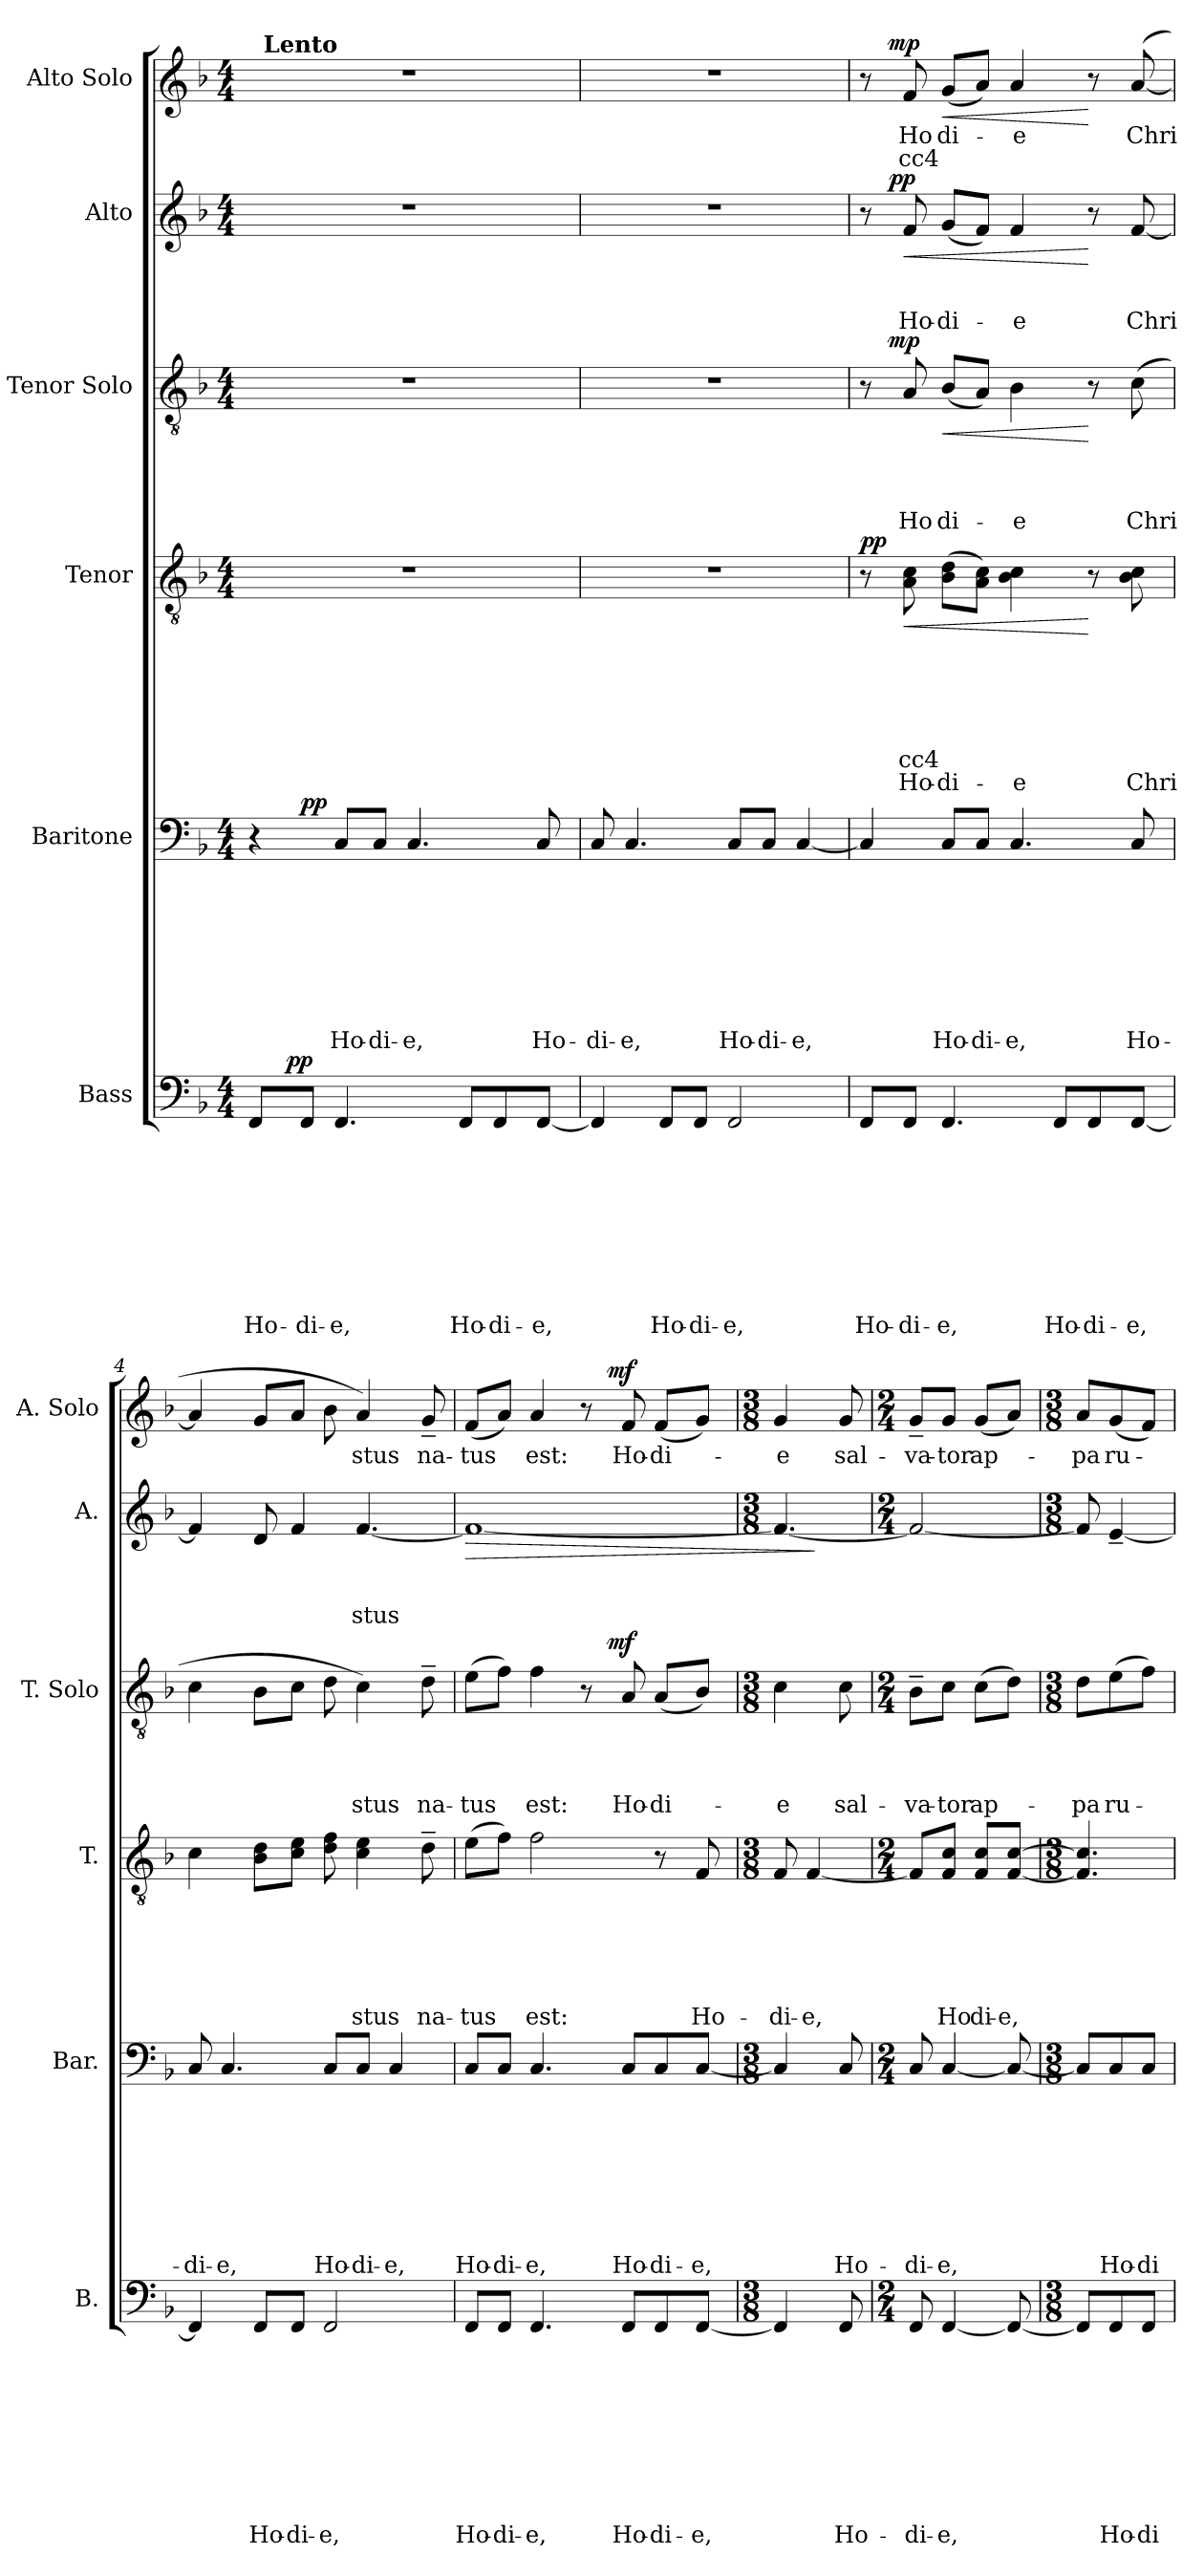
**kern	**text	**text	**text	**text	**text	**text	**text	**text	**text	**dynam	**kern	**text	**text	**text	**text	**text	**text	**text	**text	**dynam	**kern	**text	**text	**text	**text	**text	**text	**text	**dynam	**kern	**text	**text	**text	**text	**dynam	**kern	**text	**text	**text	**dynam	**kern	**text	**text	**dynam
*part6	*part6	*part6	*part6	*part6	*part6	*part6	*part6	*part6	*part6	*part6	*part5	*part5	*part5	*part5	*part5	*part5	*part5	*part5	*part5	*part5	*part4	*part4	*part4	*part4	*part4	*part4	*part4	*part4	*part4	*part3	*part3	*part3	*part3	*part3	*part3	*part2	*part2	*part2	*part2	*part2	*part1	*part1	*part1	*part1
*staff6	*staff6	*staff6	*staff6	*staff6	*staff6	*staff6	*staff6	*staff6	*staff6	*staff6	*staff5	*staff5	*staff5	*staff5	*staff5	*staff5	*staff5	*staff5	*staff5	*staff5	*staff4	*staff4	*staff4	*staff4	*staff4	*staff4	*staff4	*staff4	*staff4	*staff3	*staff3	*staff3	*staff3	*staff3	*staff3	*staff2	*staff2	*staff2	*staff2	*staff2	*staff1	*staff1	*staff1	*staff1
*I"Bass	*	*	*	*	*	*	*	*	*	*	*I"Baritone	*	*	*	*	*	*	*	*	*	*I"Tenor	*	*	*	*	*	*	*	*	*I"Tenor Solo	*	*	*	*	*	*I"Alto	*	*	*	*	*I"Alto Solo	*	*	*
*I'B.	*	*	*	*	*	*	*	*	*	*	*I'Bar.	*	*	*	*	*	*	*	*	*	*I'T.	*	*	*	*	*	*	*	*	*I'T. Solo	*	*	*	*	*	*I'A.	*	*	*	*	*I'A. Solo	*	*	*
*clefF4	*	*	*	*	*	*	*	*	*	*	*clefF4	*	*	*	*	*	*	*	*	*	*clefGv2	*	*	*	*	*	*	*	*	*clefGv2	*	*	*	*	*	*clefG2	*	*	*	*	*clefG2	*	*	*
*k[b-]	*	*	*	*	*	*	*	*	*	*	*k[b-]	*	*	*	*	*	*	*	*	*	*k[b-]	*	*	*	*	*	*	*	*	*k[b-]	*	*	*	*	*	*k[b-]	*	*	*	*	*k[b-]	*	*	*
*F:	*	*	*	*	*	*	*	*	*	*	*F:	*	*	*	*	*	*	*	*	*	*F:	*	*	*	*	*	*	*	*	*F:	*	*	*	*	*	*F:	*	*	*	*	*F:	*	*	*
*M4/4	*	*	*	*	*	*	*	*	*	*	*M4/4	*	*	*	*	*	*	*	*	*	*M4/4	*	*	*	*	*	*	*	*	*M4/4	*	*	*	*	*	*M4/4	*	*	*	*	*M4/4	*	*	*
=1	=1	=1	=1	=1	=1	=1	=1	=1	=1	=1	=1	=1	=1	=1	=1	=1	=1	=1	=1	=1	=1	=1	=1	=1	=1	=1	=1	=1	=1	=1	=1	=1	=1	=1	=1	=1	=1	=1	=1	=1	=1	=1	=1	=1
!	!	!	!	!	!	!	!	!	!LO:LY:b	!	!	!	!	!	!	!	!	!	!	!	!	!	!	!	!	!	!	!	!	!	!	!	!	!	!	!	!	!	!	!	!	!	!	!
*^	*	*	*	*	*	*	*	*	*	*	*^	*	*	*	*	*	*	*	*	*	*	*	*	*	*	*	*	*	*	*	*	*	*	*	*	*	*	*	*	*	*^	*	*	*
8FF/L	16.ryy	.	.	.	.	.	.	.	.	Ho-	.	4r	8ryy	.	.	.	.	.	.	.	.	.	1r	.	.	.	.	.	.	.	.	1r	.	.	.	.	.	1r	.	.	.	.	1r	32ryy	.	.	.
*	*	*	*	*	*	*	*	*	*	*	*	*	*	*	*	*	*	*	*	*	*	*	*	*	*	*	*	*	*	*	*	*	*	*	*	*	*	*	*	*	*	*	*MM70	*	*	*	*
!	!	!	!	!	!	!	!	!	!	!	!	!	!	!	!	!	!	!	!	!	!	!	!	!	!	!	!	!	!	!	!	!	!	!	!	!	!	!	!	!	!	!	!	!LO:TX:a:B:t=Lento	!	!	!
.	.	.	.	.	.	.	.	.	.	.	.	.	.	.	.	.	.	.	.	.	.	.	.	.	.	.	.	.	.	.	.	.	.	.	.	.	.	.	.	.	.	.	.	2ryy	.	.	.
!	!	!	!	!	!	!	!	!	!	!	!LO:DY:a	!	!	!	!	!	!	!	!	!	!	!	!	!	!	!	!	!	!	!	!	!	!	!	!	!	!	!	!	!	!	!	!	!	!	!	!
.	2ryy	.	.	.	.	.	.	.	.	.	pp	.	.	.	.	.	.	.	.	.	.	.	.	.	.	.	.	.	.	.	.	.	.	.	.	.	.	.	.	.	.	.	.	.	.	.	.
!	!	!	!	!	!	!	!	!	!	!LO:LY:b	!	!	!	!	!	!	!	!	!	!	!	!LO:DY:a	!	!	!	!	!	!	!	!	!	!	!	!	!	!	!	!	!	!	!	!	!	!	!	!	!
8FF/J	.	.	.	.	.	.	.	.	.	-di-	.	.	2..ryy	.	.	.	.	.	.	.	.	pp	.	.	.	.	.	.	.	.	.	.	.	.	.	.	.	.	.	.	.	.	.	.	.	.	.
!	!	!	!	!	!	!	!	!	!	!LO:LY:b	!	!	!	!	!	!	!	!	!	!	!LO:LY:b	!	!	!	!	!	!	!	!	!	!	!	!	!	!	!	!	!	!	!	!	!	!	!	!	!	!
4.FF/	.	.	.	.	.	.	.	.	.	-e,	.	8C/L	.	.	.	.	.	.	.	.	Ho-	.	.	.	.	.	.	.	.	.	.	.	.	.	.	.	.	.	.	.	.	.	.	.	.	.	.
!	!	!	!	!	!	!	!	!	!	!	!	!	!	!	!	!	!	!	!	!	!LO:LY:b	!	!	!	!	!	!	!	!	!	!	!	!	!	!	!	!	!	!	!	!	!	!	!	!	!	!
.	.	.	.	.	.	.	.	.	.	.	.	8C/J	.	.	.	.	.	.	.	.	-di-	.	.	.	.	.	.	.	.	.	.	.	.	.	.	.	.	.	.	.	.	.	.	.	.	.	.
!	!	!	!	!	!	!	!	!	!	!	!	!	!	!	!	!	!	!	!	!	!LO:LY:b	!	!	!	!	!	!	!	!	!	!	!	!	!	!	!	!	!	!	!	!	!	!	!	!	!	!
.	.	.	.	.	.	.	.	.	.	.	.	4.C</	.	.	.	.	.	.	.	.	-e,	.	.	.	.	.	.	.	.	.	.	.	.	.	.	.	.	.	.	.	.	.	.	.	.	.	.
.	.	.	.	.	.	.	.	.	.	.	.	.	.	.	.	.	.	.	.	.	.	.	.	.	.	.	.	.	.	.	.	.	.	.	.	.	.	.	.	.	.	.	.	4...ryy	.	.	.
.	4ryy	.	.	.	.	.	.	.	.	.	.	.	.	.	.	.	.	.	.	.	.	.	.	.	.	.	.	.	.	.	.	.	.	.	.	.	.	.	.	.	.	.	.	.	.	.	.
!	!	!	!	!	!	!	!	!	!	!LO:LY:b	!	!	!	!	!	!	!	!	!	!	!	!	!	!	!	!	!	!	!	!	!	!	!	!	!	!	!	!	!	!	!	!	!	!	!	!	!
8FF/L	.	.	.	.	.	.	.	.	.	Ho-	.	.	.	.	.	.	.	.	.	.	.	.	.	.	.	.	.	.	.	.	.	.	.	.	.	.	.	.	.	.	.	.	.	.	.	.	.
!	!	!	!	!	!	!	!	!	!	!LO:LY:b	!	!	!	!	!	!	!	!	!	!	!	!	!	!	!	!	!	!	!	!	!	!	!	!	!	!	!	!	!	!	!	!	!	!	!	!	!
8FF/	.	.	.	.	.	.	.	.	.	-di-	.	.	.	.	.	.	.	.	.	.	.	.	.	.	.	.	.	.	.	.	.	.	.	.	.	.	.	.	.	.	.	.	.	.	.	.	.
.	8ryy	.	.	.	.	.	.	.	.	.	.	.	.	.	.	.	.	.	.	.	.	.	.	.	.	.	.	.	.	.	.	.	.	.	.	.	.	.	.	.	.	.	.	.	.	.	.
!	!	!	!	!	!	!	!	!	!	!LO:LY:b	!	!	!	!	!	!	!	!	!	!	!LO:LY:b	!	!	!	!	!	!	!	!	!	!	!	!	!	!	!	!	!	!	!	!	!	!	!	!	!	!
[<8FF/J	.	.	.	.	.	.	.	.	.	-e,	.	8C/	.	.	.	.	.	.	.	.	Ho-	.	.	.	.	.	.	.	.	.	.	.	.	.	.	.	.	.	.	.	.	.	.	.	.	.	.
.	32ryy	.	.	.	.	.	.	.	.	.	.	.	.	.	.	.	.	.	.	.	.	.	.	.	.	.	.	.	.	.	.	.	.	.	.	.	.	.	.	.	.	.	.	.	.	.	.
=2	=2	=2	=2	=2	=2	=2	=2	=2	=2	=2	=2	=2	=2	=2	=2	=2	=2	=2	=2	=2	=2	=2	=2	=2	=2	=2	=2	=2	=2	=2	=2	=2	=2	=2	=2	=2	=2	=2	=2	=2	=2	=2	=2	=2	=2	=2	=2
!	!	!	!	!	!	!	!	!	!	!	!	!	!	!	!	!	!	!	!	!	!LO:LY:b	!	!	!	!	!	!	!	!	!	!	!	!	!	!	!	!	!	!	!	!	!	!	!	!	!	!
*v	*v	*	*	*	*	*	*	*	*	*	*	*	*	*	*	*	*	*	*	*	*	*	*	*	*	*	*	*	*	*	*	*	*	*	*	*	*	*	*	*	*	*	*v	*v	*	*	*
*	*	*	*	*	*	*	*	*	*	*	*v	*v	*	*	*	*	*	*	*	*	*	*	*	*	*	*	*	*	*	*	*	*	*	*	*	*	*	*	*	*	*	*	*	*	*
4FF/]	.	.	.	.	.	.	.	.	.	.	8C/	.	.	.	.	.	.	.	-di-	.	1r	.	.	.	.	.	.	.	.	1r	.	.	.	.	.	1r	.	.	.	.	1r	.	.	.
!	!	!	!	!	!	!	!	!	!	!	!	!	!	!	!	!	!	!	!LO:LY:b	!	!	!	!	!	!	!	!	!	!	!	!	!	!	!	!	!	!	!	!	!	!	!	!	!
.	.	.	.	.	.	.	.	.	.	.	4.C/	.	.	.	.	.	.	.	-e,	.	.	.	.	.	.	.	.	.	.	.	.	.	.	.	.	.	.	.	.	.	.	.	.	.
!	!	!	!	!	!	!	!	!	!LO:LY:b	!	!	!	!	!	!	!	!	!	!	!	!	!	!	!	!	!	!	!	!	!	!	!	!	!	!	!	!	!	!	!	!	!	!	!
8FF/L	.	.	.	.	.	.	.	.	Ho-	.	.	.	.	.	.	.	.	.	.	.	.	.	.	.	.	.	.	.	.	.	.	.	.	.	.	.	.	.	.	.	.	.	.	.
!	!	!	!	!	!	!	!	!	!LO:LY:b	!	!	!	!	!	!	!	!	!	!	!	!	!	!	!	!	!	!	!	!	!	!	!	!	!	!	!	!	!	!	!	!	!	!	!
8FF/J	.	.	.	.	.	.	.	.	-di-	.	.	.	.	.	.	.	.	.	.	.	.	.	.	.	.	.	.	.	.	.	.	.	.	.	.	.	.	.	.	.	.	.	.	.
!	!	!	!	!	!	!	!	!	!LO:LY:b	!	!	!	!	!	!	!	!	!	!LO:LY:b	!	!	!	!	!	!	!	!	!	!	!	!	!	!	!	!	!	!	!	!	!	!	!	!	!
2FF/	.	.	.	.	.	.	.	.	-e,	.	8C/L	.	.	.	.	.	.	.	Ho-	.	.	.	.	.	.	.	.	.	.	.	.	.	.	.	.	.	.	.	.	.	.	.	.	.
!	!	!	!	!	!	!	!	!	!	!	!	!	!	!	!	!	!	!	!LO:LY:b	!	!	!	!	!	!	!	!	!	!	!	!	!	!	!	!	!	!	!	!	!	!	!	!	!
.	.	.	.	.	.	.	.	.	.	.	8C/J	.	.	.	.	.	.	.	-di-	.	.	.	.	.	.	.	.	.	.	.	.	.	.	.	.	.	.	.	.	.	.	.	.	.
!	!	!	!	!	!	!	!	!	!	!	!	!	!	!	!	!	!	!	!LO:LY:b	!	!	!	!	!	!	!	!	!	!	!	!	!	!	!	!	!	!	!	!	!	!	!	!	!
.	.	.	.	.	.	.	.	.	.	.	[<4C/	.	.	.	.	.	.	.	-e,	.	.	.	.	.	.	.	.	.	.	.	.	.	.	.	.	.	.	.	.	.	.	.	.	.
=3	=3	=3	=3	=3	=3	=3	=3	=3	=3	=3	=3	=3	=3	=3	=3	=3	=3	=3	=3	=3	=3	=3	=3	=3	=3	=3	=3	=3	=3	=3	=3	=3	=3	=3	=3	=3	=3	=3	=3	=3	=3	=3	=3	=3
!	!	!	!	!	!	!	!	!	!LO:LY:b	!	!	!	!	!	!	!	!	!	!	!	!	!	!	!	!	!	!	!	!LO:DY:a	!	!	!	!	!	!	!	!	!	!	!	!	!	!	!
*	*	*	*	*	*	*	*	*	*	*	*	*	*	*	*	*	*	*	*	*	*	*	*	*	*	*	*	*	*	*^	*	*	*	*	*	*^	*	*	*	*	*^	*	*	*
8FF/L	.	.	.	.	.	.	.	.	Ho-	.	4C/]	.	.	.	.	.	.	.	.	.	8r	.	.	.	.	.	.	.	pp	8r	16.ryy	.	.	.	.	.	8r	16.ryy	.	.	.	.	8r	16.ryy	.	.	.
!	!	!	!	!	!	!	!	!	!	!	!	!	!	!	!	!	!	!	!	!	!	!	!	!	!	!	!	!	!	!	!	!	!	!	!	!LO:DY:a	!	!	!	!	!	!LO:DY:a	!	!	!	!	!LO:DY:a
.	.	.	.	.	.	.	.	.	.	.	.	.	.	.	.	.	.	.	.	.	.	.	.	.	.	.	.	.	.	.	2ryy	.	.	.	.	mp	.	2ryy	.	.	.	pp	.	2ryy	.	.	mp
!	!	!	!	!	!	!	!	!	!LO:LY:b	!	!	!	!	!	!	!	!	!	!	!	!	!	!	!	!	!	!LO:LY:b:rj	!LO:LY:b:rj	!LO:HP:b	!	!	!	!	!	!LO:LY:b	!	!	!	!	!	!LO:LY:b	!LO:HP:b	!	!	!LO:LY:b	!LO:LY:b	!
8FF/J	.	.	.	.	.	.	.	.	-di-	.	.	.	.	.	.	.	.	.	.	.	8A\ 8c\	.	.	.	.	.	cc4	Ho-	<	8A/	.	.	.	.	Ho	.	8f/	.	.	.	Ho-	<	8f/	.	Ho	cc4	.
!	!	!	!	!	!	!	!	!	!LO:LY:b	!	!	!	!	!	!	!	!	!	!LO:LY:b	!	!	!	!	!	!	!	!	!LO:LY:b:rj	!	!	!	!	!	!	!LO:LY:b	!LO:HP:b	!	!	!	!	!LO:LY:b:rj	!	!	!	!LO:LY:b	!	!LO:HP:b
4.FF/	.	.	.	.	.	.	.	.	-e,	.	8C/L	.	.	.	.	.	.	.	Ho-	.	(>8B-\ 8d\L	.	.	.	.	.	.	-di-	.	(<8B-/L	.	.	.	.	di-	<	(<8g/L	.	.	.	-di-	.	(<8g/L	.	di-	.	<
!	!	!	!	!	!	!	!	!	!	!	!	!	!	!	!	!	!	!	!LO:LY:b	!	!	!	!	!	!	!	!	!	!	!	!	!	!	!	!	!	!	!	!	!	!	!	!	!	!	!	!
.	.	.	.	.	.	.	.	.	.	.	8C/J	.	.	.	.	.	.	.	-di-	.	8A\ 8c\J)	.	.	.	.	.	.	.	.	8A/J)	.	.	.	.	.	.	8f/J)	.	.	.	.	.	8a/J)	.	.	.	.
!	!	!	!	!	!	!	!	!	!	!	!	!	!	!	!	!	!	!	!LO:LY:b	!	!	!	!	!	!	!	!	!LO:LY:b	!	!	!	!	!	!	!LO:LY:b	!	!	!	!	!	!LO:LY:b	!	!	!	!LO:LY:b	!	!
.	.	.	.	.	.	.	.	.	.	.	4.C/	.	.	.	.	.	.	.	-e,	.	4B-\ 4c\	.	.	.	.	.	.	-e	.	4B-\	.	.	.	.	-e	.	4f/	.	.	.	-e	.	4a/	.	-e	.	.
.	.	.	.	.	.	.	.	.	.	.	.	.	.	.	.	.	.	.	.	.	.	.	.	.	.	.	.	.	.	.	4ryy	.	.	.	.	.	.	4ryy	.	.	.	.	.	4ryy	.	.	.
!	!	!	!	!	!	!	!	!	!LO:LY:b	!	!	!	!	!	!	!	!	!	!	!	!	!	!	!	!	!	!	!	!	!	!	!	!	!	!	!	!	!	!	!	!	!	!	!	!	!	!
8FF/L	.	.	.	.	.	.	.	.	Ho-	.	.	.	.	.	.	.	.	.	.	.	.	.	.	.	.	.	.	.	.	.	.	.	.	.	.	.	.	.	.	.	.	.	.	.	.	.	.
!	!	!	!	!	!	!	!	!	!LO:LY:b	!	!	!	!	!	!	!	!	!	!	!	!	!	!	!	!	!	!	!	!	!	!	!	!	!	!	!	!	!	!	!	!	!	!	!	!	!	!
8FF/	.	.	.	.	.	.	.	.	-di-	.	.	.	.	.	.	.	.	.	.	.	8r	.	.	.	.	.	.	.	[	8r	.	.	.	.	.	[	8r	.	.	.	.	[	8r	.	.	.	[
.	.	.	.	.	.	.	.	.	.	.	.	.	.	.	.	.	.	.	.	.	.	.	.	.	.	.	.	.	.	.	8ryy	.	.	.	.	.	.	8ryy	.	.	.	.	.	8ryy	.	.	.
!	!	!	!	!	!	!	!	!	!LO:LY:b	!	!	!	!	!	!	!	!	!	!LO:LY:b	!	!	!	!	!	!	!	!	!LO:LY:b	!	!	!	!	!	!	!LO:LY:b	!	!	!	!	!	!LO:LY:b	!	!	!	!LO:LY:b	!	!
[<8FF/J	.	.	.	.	.	.	.	.	-e,	.	8C/	.	.	.	.	.	.	.	Ho-	.	8B-\ 8c\	.	.	.	.	.	.	Chri	.	(>8c\	.	.	.	.	Chri	.	[<8f/	.	.	.	Chri	.	([<8a/	.	Chri	.	.
.	.	.	.	.	.	.	.	.	.	.	.	.	.	.	.	.	.	.	.	.	.	.	.	.	.	.	.	.	.	.	32ryy	.	.	.	.	.	.	32ryy	.	.	.	.	.	32ryy	.	.	.
!!LO:LB:g=z
=4	=4	=4	=4	=4	=4	=4	=4	=4	=4	=4	=4	=4	=4	=4	=4	=4	=4	=4	=4	=4	=4	=4	=4	=4	=4	=4	=4	=4	=4	=4	=4	=4	=4	=4	=4	=4	=4	=4	=4	=4	=4	=4	=4	=4	=4	=4	=4
!	!	!	!	!	!	!	!	!	!	!	!	!	!	!	!	!	!	!	!LO:LY:b	!	!	!	!	!	!	!	!	!	!	!	!	!	!	!	!	!	!	!	!	!	!	!	!	!	!	!	!
*	*	*	*	*	*	*	*	*	*	*	*	*	*	*	*	*	*	*	*	*	*	*	*	*	*	*	*	*	*	*v	*v	*	*	*	*	*	*	*	*	*	*	*	*v	*v	*	*	*
*	*	*	*	*	*	*	*	*	*	*	*	*	*	*	*	*	*	*	*	*	*	*	*	*	*	*	*	*	*	*	*	*	*	*	*	*v	*v	*	*	*	*	*	*	*	*
4FF/]	.	.	.	.	.	.	.	.	.	.	8C/	.	.	.	.	.	.	.	-di-	.	4c\	.	.	.	.	.	.	.	.	4c\	.	.	.	.	.	4f/]	.	.	.	.	4a/]	.	.	.
!	!	!	!	!	!	!	!	!	!	!	!	!	!	!	!	!	!	!	!LO:LY:b:rj	!	!	!	!	!	!	!	!	!	!	!	!	!	!	!	!	!	!	!	!	!	!	!	!	!
.	.	.	.	.	.	.	.	.	.	.	4.C/	.	.	.	.	.	.	.	-e,	.	.	.	.	.	.	.	.	.	.	.	.	.	.	.	.	.	.	.	.	.	.	.	.	.
!	!	!	!	!	!	!	!	!	!LO:LY:b	!	!	!	!	!	!	!	!	!	!	!	!	!	!	!	!	!	!	!	!	!	!	!	!	!	!	!	!	!	!	!	!	!	!	!
8FF/L	.	.	.	.	.	.	.	.	Ho-	.	.	.	.	.	.	.	.	.	.	.	8B-\ 8d\L	.	.	.	.	.	.	.	.	8B-\L	.	.	.	.	.	8d/	.	.	.	.	8g/L	.	.	.
!	!	!	!	!	!	!	!	!	!LO:LY:b	!	!	!	!	!	!	!	!	!	!	!	!	!	!	!	!	!	!	!	!	!	!	!	!	!	!	!	!	!	!	!	!	!	!	!
8FF/J	.	.	.	.	.	.	.	.	-di-	.	.	.	.	.	.	.	.	.	.	.	8c\ 8e\J	.	.	.	.	.	.	.	.	8c\J	.	.	.	.	.	4f/	.	.	.	.	8a/J	.	.	.
!	!	!	!	!	!	!	!	!	!LO:LY:b:rj	!	!	!	!	!	!	!	!	!	!LO:LY:b	!	!	!	!	!	!	!	!	!	!	!	!	!	!	!	!	!	!	!	!	!	!	!	!	!
2FF/	.	.	.	.	.	.	.	.	-e,	.	8C/L	.	.	.	.	.	.	.	Ho-	.	8d\ 8f\	.	.	.	.	.	.	.	.	8d\	.	.	.	.	.	.	.	.	.	.	8b-\	.	.	.
!	!	!	!	!	!	!	!	!	!	!	!	!	!	!	!	!	!	!	!LO:LY:b	!	!	!	!	!	!	!	!LO:LY:b	!	!	!	!	!	!	!LO:LY:b	!	!	!	!	!LO:LY:b	!	!	!LO:LY:b	!	!
.	.	.	.	.	.	.	.	.	.	.	8C/J	.	.	.	.	.	.	.	-di-	.	4c\ 4e\	.	.	.	.	.	stus	.	.	4c\)	.	.	.	stus	.	[<4.f/	.	.	stus	.	4a/)	stus	.	.
!	!	!	!	!	!	!	!	!	!	!	!	!	!	!	!	!	!	!	!LO:LY:b:rj	!	!	!	!	!	!	!	!	!	!	!	!	!	!	!	!	!	!	!	!	!	!	!	!	!
.	.	.	.	.	.	.	.	.	.	.	4C/	.	.	.	.	.	.	.	-e,	.	.	.	.	.	.	.	.	.	.	.	.	.	.	.	.	.	.	.	.	.	.	.	.	.
!	!	!	!	!	!	!	!	!	!	!	!	!	!	!	!	!	!	!	!	!	!	!	!	!	!	!	!LO:LY:b	!	!	!	!	!	!	!LO:LY:b	!	!	!	!	!	!	!	!LO:LY:b	!	!
.	.	.	.	.	.	.	.	.	.	.	.	.	.	.	.	.	.	.	.	.	8d~>\	.	.	.	.	.	na-	.	.	8d~>\	.	.	.	na-	.	.	.	.	.	.	8g~</	na-	.	.
=5	=5	=5	=5	=5	=5	=5	=5	=5	=5	=5	=5	=5	=5	=5	=5	=5	=5	=5	=5	=5	=5	=5	=5	=5	=5	=5	=5	=5	=5	=5	=5	=5	=5	=5	=5	=5	=5	=5	=5	=5	=5	=5	=5	=5
!	!	!	!	!	!	!	!	!	!LO:LY:b	!	!	!	!	!	!	!	!	!	!LO:LY:b	!	!	!	!	!	!	!	!LO:LY:b	!	!	!	!	!	!	!LO:LY:b	!	!	!	!	!	!LO:HP:b	!	!LO:LY:b	!	!
*	*	*	*	*	*	*	*	*	*	*	*	*	*	*	*	*	*	*	*	*	*	*	*	*	*	*	*	*	*	*^	*	*	*	*	*	*	*	*	*	*	*^	*	*	*
8FF/L	.	.	.	.	.	.	.	.	Ho-	.	8C/L	.	.	.	.	.	.	.	Ho-	.	(>8e\L	.	.	.	.	.	-tus	.	.	(>8e\L	2ryy	.	.	.	-tus	.	1f_	.	.	.	>	(<8f/L	2ryy	-tus	.	.
!	!	!	!	!	!	!	!	!	!LO:LY:b	!	!	!	!	!	!	!	!	!	!LO:LY:b	!	!	!	!	!	!	!	!	!	!	!	!	!	!	!	!	!	!	!	!	!	!	!	!	!	!	!
8FF/J	.	.	.	.	.	.	.	.	-di-	.	8C/J	.	.	.	.	.	.	.	-di-	.	8f\J)	.	.	.	.	.	.	.	.	8f\J)	.	.	.	.	.	.	.	.	.	.	.	8a/J)	.	.	.	.
!	!	!	!	!	!	!	!	!	!LO:LY:b:rj	!	!	!	!	!	!	!	!	!	!LO:LY:b:rj	!	!	!	!	!	!	!	!LO:LY:b	!	!	!	!	!	!	!	!LO:LY:b	!	!	!	!	!	!	!	!	!LO:LY:b	!	!
4.FF/	.	.	.	.	.	.	.	.	-e,	.	4.C/	.	.	.	.	.	.	.	-e,	.	2f\	.	.	.	.	.	est:	.	.	4f\	.	.	.	.	est:	.	.	.	.	.	.	4a/	.	est:	.	.
.	.	.	.	.	.	.	.	.	.	.	.	.	.	.	.	.	.	.	.	.	.	.	.	.	.	.	.	.	.	8r	16.ryy	.	.	.	.	.	.	.	.	.	.	8r	16.ryy	.	.	.
!	!	!	!	!	!	!	!	!	!	!	!	!	!	!	!	!	!	!	!	!	!	!	!	!	!	!	!	!	!	!	!	!	!	!	!	!LO:DY:a	!	!	!	!	!	!	!	!	!	!LO:DY:a
.	.	.	.	.	.	.	.	.	.	.	.	.	.	.	.	.	.	.	.	.	.	.	.	.	.	.	.	.	.	.	4ryy	.	.	.	.	mf	.	.	.	.	.	.	4ryy	.	.	mf
!	!	!	!	!	!	!	!	!	!LO:LY:b	!	!	!	!	!	!	!	!	!	!LO:LY:b	!	!	!	!	!	!	!	!	!	!	!	!	!	!	!	!LO:LY:b	!	!	!	!	!	!	!	!	!LO:LY:b	!	!
8FF/L	.	.	.	.	.	.	.	.	Ho-	.	8C/L	.	.	.	.	.	.	.	Ho-	.	.	.	.	.	.	.	.	.	.	8A/	.	.	.	.	Ho-	.	.	.	.	.	.	8f/	.	Ho-	.	.
!	!	!	!	!	!	!	!	!	!LO:LY:b	!	!	!	!	!	!	!	!	!	!LO:LY:b	!	!	!	!	!	!	!	!	!	!	!	!	!	!	!	!LO:LY:b:rj	!	!	!	!	!	!	!	!	!LO:LY:b:rj	!	!
8FF/	.	.	.	.	.	.	.	.	-di-	.	8C/	.	.	.	.	.	.	.	-di-	.	8r	.	.	.	.	.	.	.	.	(<8A/L	.	.	.	.	-di-	.	.	.	.	.	.	(<8f/L	.	-di-	.	.
.	.	.	.	.	.	.	.	.	.	.	.	.	.	.	.	.	.	.	.	.	.	.	.	.	.	.	.	.	.	.	8ryy	.	.	.	.	.	.	.	.	.	.	.	8ryy	.	.	.
!	!	!	!	!	!	!	!	!	!LO:LY:b:rj	!	!	!	!	!	!	!	!	!	!LO:LY:b:rj	!	!	!	!	!	!	!	!LO:LY:b	!	!	!	!	!	!	!	!	!	!	!	!	!	!	!	!	!	!	!
[<8FF/J	.	.	.	.	.	.	.	.	-e,	.	[<8C/J	.	.	.	.	.	.	.	-e,	.	8F/	.	.	.	.	.	Ho-	.	.	8B-/J)	.	.	.	.	.	.	.	.	.	.	.	8g/J)	.	.	.	.
.	.	.	.	.	.	.	.	.	.	.	.	.	.	.	.	.	.	.	.	.	.	.	.	.	.	.	.	.	.	.	32ryy	.	.	.	.	.	.	.	.	.	.	.	32ryy	.	.	.
*	*	*	*	*	*	*	*	*	*	*	*	*	*	*	*	*	*	*	*	*	*	*	*	*	*	*	*	*	*	*v	*v	*	*	*	*	*	*	*	*	*	*	*v	*v	*	*	*
=6	=6	=6	=6	=6	=6	=6	=6	=6	=6	=6	=6	=6	=6	=6	=6	=6	=6	=6	=6	=6	=6	=6	=6	=6	=6	=6	=6	=6	=6	=6	=6	=6	=6	=6	=6	=6	=6	=6	=6	=6	=6	=6	=6	=6
*M3/8	*	*	*	*	*	*	*	*	*	*	*M3/8	*	*	*	*	*	*	*	*	*	*M3/8	*	*	*	*	*	*	*	*	*M3/8	*	*	*	*	*	*M3/8	*	*	*	*	*M3/8	*	*	*
*	*	*	*	*	*	*	*	*	*	*	*	*	*	*	*	*	*	*	*	*	*	*	*	*	*	*	*	*	*	*^	*	*	*	*	*	*	*	*	*	*	*^	*	*	*
!	!	!	!	!	!	!	!	!	!	!	!	!	!	!	!	!	!	!	!	!	!	!	!	!	!	!	!LO:LY:b	!	!	!	!	!	!	!	!LO:LY:b	!	!	!	!	!	!	!	!	!LO:LY:b	!	!
*	*	*	*	*	*	*	*	*	*	*	*	*	*	*	*	*	*	*	*	*	*	*	*	*	*	*	*	*	*	*v	*v	*	*	*	*	*	*	*	*	*	*	*v	*v	*	*	*
4FF/]	.	.	.	.	.	.	.	.	.	.	4C/]	.	.	.	.	.	.	.	.	.	8F/	.	.	.	.	.	-di-	.	.	4c\	.	.	.	-e	.	4.f/_	.	.	.	.	4g/	-e	.	.
!	!	!	!	!	!	!	!	!	!	!	!	!	!	!	!	!	!	!	!	!	!	!	!	!	!	!	!LO:LY:b:rj	!	!	!	!	!	!	!	!	!	!	!	!	!	!	!	!	!
.	.	.	.	.	.	.	.	.	.	.	.	.	.	.	.	.	.	.	.	.	[<4F/	.	.	.	.	.	-e,	.	.	.	.	.	.	.	.	.	.	.	.	.	.	.	.	.
!	!	!	!	!	!	!	!	!	!LO:LY:b	!	!	!	!	!	!	!	!	!	!LO:LY:b	!	!	!	!	!	!	!	!	!	!	!	!	!	!	!LO:LY:b	!	!	!	!	!	!	!	!LO:LY:b	!	!
8FF/	.	.	.	.	.	.	.	.	Ho-	.	8C/	.	.	.	.	.	.	.	Ho-	.	.	.	.	.	.	.	.	.	.	8c\	.	.	.	sal-	.	.	.	.	.	.	8g/	sal-	.	.
.	.	.	.	.	.	.	.	.	.	.	.	.	.	.	.	.	.	.	.	.	.	.	.	.	.	.	.	.	.	.	.	.	.	.	.	.	.	.	.	]	.	.	.	.
=7	=7	=7	=7	=7	=7	=7	=7	=7	=7	=7	=7	=7	=7	=7	=7	=7	=7	=7	=7	=7	=7	=7	=7	=7	=7	=7	=7	=7	=7	=7	=7	=7	=7	=7	=7	=7	=7	=7	=7	=7	=7	=7	=7	=7
*M2/4	*	*	*	*	*	*	*	*	*	*	*M2/4	*	*	*	*	*	*	*	*	*	*M2/4	*	*	*	*	*	*	*	*	*M2/4	*	*	*	*	*	*M2/4	*	*	*	*	*M2/4	*	*	*
!	!	!	!	!	!	!	!	!	!LO:LY:b	!	!	!	!	!	!	!	!	!	!LO:LY:b	!	!	!	!	!	!	!	!	!	!	!	!	!	!	!LO:LY:b	!	!	!	!	!	!	!	!LO:LY:b	!	!
8FF/	.	.	.	.	.	.	.	.	-di-	.	8C/	.	.	.	.	.	.	.	-di-	.	8F/L]	.	.	.	.	.	.	.	.	8B-~>\L	.	.	.	-va-	.	2f/_	.	.	.	.	8g~</L	-va-	.	.
!	!	!	!	!	!	!	!	!	!LO:LY:b	!	!	!	!	!	!	!	!	!	!LO:LY:b	!	!	!	!	!	!	!	!LO:LY:b	!	!	!	!	!	!	!LO:LY:b:rj	!	!	!	!	!	!	!	!LO:LY:b:rj	!	!
[<4FF/	.	.	.	.	.	.	.	.	-e,	.	[<4C/	.	.	.	.	.	.	.	-e,	.	8F/ 8c/J	.	.	.	.	.	Ho	.	.	8c\J	.	.	.	-tor	.	.	.	.	.	.	8g/J	-tor	.	.
!	!	!	!	!	!	!	!	!	!	!	!	!	!	!	!	!	!	!	!	!	!	!	!	!	!	!	!LO:LY:b	!	!	!	!	!	!	!LO:LY:b	!	!	!	!	!	!	!	!LO:LY:b	!	!
.	.	.	.	.	.	.	.	.	.	.	.	.	.	.	.	.	.	.	.	.	8F/ 8c/L	.	.	.	.	.	di-	.	.	(>8c\L	.	.	.	ap-	.	.	.	.	.	.	(<8g/L	ap-	.	.
!	!	!	!	!	!	!	!	!	!	!	!	!	!	!	!	!	!	!	!	!	!	!	!	!	!	!	!LO:LY:b:rj	!	!	!	!	!	!	!	!	!	!	!	!	!	!	!	!	!
8FF/_	.	.	.	.	.	.	.	.	.	.	8C/_	.	.	.	.	.	.	.	.	.	[<8F/ [>8c/J	.	.	.	.	.	-e,	.	.	8d\J)	.	.	.	.	.	.	.	.	.	.	8a/J)	.	.	.
=8	=8	=8	=8	=8	=8	=8	=8	=8	=8	=8	=8	=8	=8	=8	=8	=8	=8	=8	=8	=8	=8	=8	=8	=8	=8	=8	=8	=8	=8	=8	=8	=8	=8	=8	=8	=8	=8	=8	=8	=8	=8	=8	=8	=8
*M3/8	*	*	*	*	*	*	*	*	*	*	*M3/8	*	*	*	*	*	*	*	*	*	*M3/8	*	*	*	*	*	*	*	*	*M3/8	*	*	*	*	*	*M3/8	*	*	*	*	*M3/8	*	*	*
!	!	!	!	!	!	!	!	!	!	!	!	!	!	!	!	!	!	!	!	!	!	!	!	!	!	!	!	!	!	!	!	!	!	!LO:LY:b	!	!	!	!	!	!	!	!LO:LY:b	!	!
8FF/L]	.	.	.	.	.	.	.	.	.	.	8C/L]	.	.	.	.	.	.	.	.	.	4.F/] 4.c/]	.	.	.	.	.	.	.	.	8d\L	.	.	.	-pa	.	8f/]	.	.	.	.	8a/L	-pa	.	.
!	!	!	!	!	!	!	!	!	!LO:LY:b	!	!	!	!	!	!	!	!	!	!LO:LY:b	!	!	!	!	!	!	!	!	!	!	!	!	!	!	!LO:LY:b	!	!	!	!	!	!	!	!LO:LY:b	!	!
8FF/	.	.	.	.	.	.	.	.	Ho-	.	8C/	.	.	.	.	.	.	.	Ho-	.	.	.	.	.	.	.	.	.	.	(>8e\	.	.	.	ru-	.	[>4e~</	.	.	.	.	(<8g/	ru-	.	.
!	!	!	!	!	!	!	!	!	!LO:LY:b:rj	!	!	!	!	!	!	!	!	!	!LO:LY:b:rj	!	!	!	!	!	!	!	!	!	!	!	!	!	!	!	!	!	!	!	!	!	!	!	!	!
8FF/J	.	.	.	.	.	.	.	.	-di	.	8C/J	.	.	.	.	.	.	.	-di	.	.	.	.	.	.	.	.	.	.	8f\J)	.	.	.	.	.	.	.	.	.	.	8f/J)	.	.	.
=	=	=	=	=	=	=	=	=	=	=	=	=	=	=	=	=	=	=	=	=	=	=	=	=	=	=	=	=	=	=	=	=	=	=	=	=	=	=	=	=	=	=	=	=
*-	*-	*-	*-	*-	*-	*-	*-	*-	*-	*-	*-	*-	*-	*-	*-	*-	*-	*-	*-	*-	*-	*-	*-	*-	*-	*-	*-	*-	*-	*-	*-	*-	*-	*-	*-	*-	*-	*-	*-	*-	*-	*-	*-	*-
